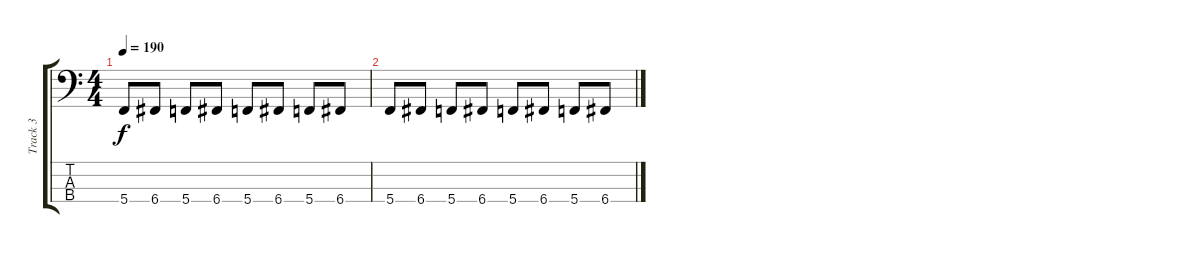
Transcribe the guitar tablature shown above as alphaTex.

\track ("Track 3" "Track 3") {instrument electricbasspick}
\staff {score tabs}
\tuning (F2 C2 G1 C1) {hide}
\ts (4 4)
\tempo 190
\clef f4
\ks c
5.4.8{dy f} 6.4.8 5.4.8 6.4.8 5.4.8 6.4.8 5.4.8 6.4.8 |
5.4.8 6.4.8 5.4.8 6.4.8 5.4.8 6.4.8 5.4.8 6.4.8
